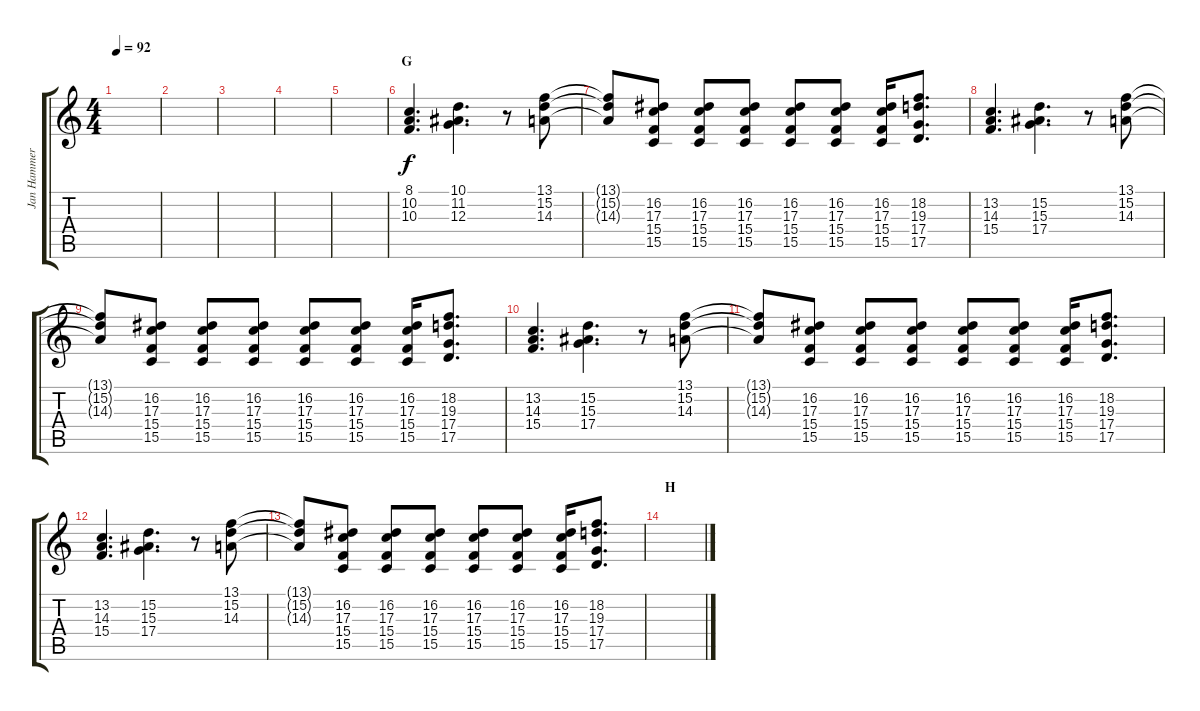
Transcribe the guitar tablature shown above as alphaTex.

\track ("Jan Hammer" "Jan Hammer") {instrument lead8bassandlead}
\staff {score tabs}
\tuning (E4 B3 G3 D3 A2 E2) {hide}
\ts (4 4)
\tempo 92
\clef g2
\ks c
|
|
|
|
|
\section ("" "G")
(8.1 10.2 10.3).4{d} (10.1 11.2 12.3).4{d} r.8 (13.1 15.2 14.3).8 |
(13.1{t} 15.2{t} 14.3{t}).8 (16.2 17.3 15.4 15.5).8 (16.2 17.3 15.4 15.5).8 (16.2 17.3 15.4 15.5).8 (16.2 17.3 15.4 15.5).8 (16.2 17.3 15.4 15.5).8 (16.2 17.3 15.4 15.5).16 (18.2 19.3 17.4 17.5).8{d} |
(13.2 14.3 15.4).4{d} (15.2 15.3 17.4).4{d} r.8 (13.1 15.2 14.3).8 |
(13.1{t} 15.2{t} 14.3{t}).8 (16.2 17.3 15.4 15.5).8 (16.2 17.3 15.4 15.5).8 (16.2 17.3 15.4 15.5).8 (16.2 17.3 15.4 15.5).8 (16.2 17.3 15.4 15.5).8 (16.2 17.3 15.4 15.5).16 (18.2 19.3 17.4 17.5).8{d} |
(13.2 14.3 15.4).4{d} (15.2 15.3 17.4).4{d} r.8 (13.1 15.2 14.3).8 |
(13.1{t} 15.2{t} 14.3{t}).8 (16.2 17.3 15.4 15.5).8 (16.2 17.3 15.4 15.5).8 (16.2 17.3 15.4 15.5).8 (16.2 17.3 15.4 15.5).8 (16.2 17.3 15.4 15.5).8 (16.2 17.3 15.4 15.5).16 (18.2 19.3 17.4 17.5).8{d} |
(13.2 14.3 15.4).4{d} (15.2 15.3 17.4).4{d} r.8 (13.1 15.2 14.3).8 |
(13.1{t} 15.2{t} 14.3{t}).8 (16.2 17.3 15.4 15.5).8 (16.2 17.3 15.4 15.5).8 (16.2 17.3 15.4 15.5).8 (16.2 17.3 15.4 15.5).8 (16.2 17.3 15.4 15.5).8 (16.2 17.3 15.4 15.5).16 (18.2 19.3 17.4 17.5).8{d} |
\section ("" "H")
